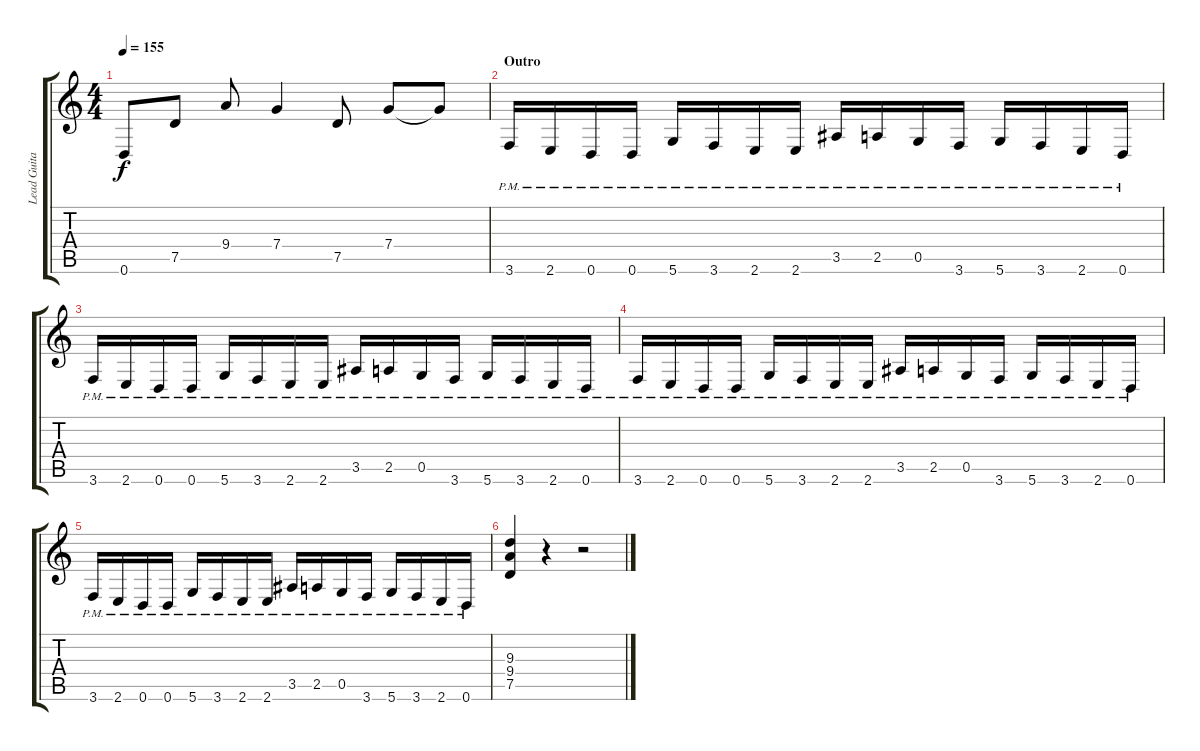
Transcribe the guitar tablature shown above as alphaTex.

\track ("Lead Guitar" "Lead Guita") {instrument distortionguitar}
\staff {score tabs}
\tuning (D4 A3 F3 C3 G2 D2) {hide}
\ts (4 4)
\tempo 155
\clef g2
\ks c
0.6.8{dy f} 7.5.8 9.4.8 7.4.4 7.5.8 7.4.8 7.4{t}.8 |
\section ("" "Outro")
3.6{pm}.16 2.6{pm}.16 0.6{pm}.16 0.6{pm}.16 5.6{pm}.16 3.6{pm}.16 2.6{pm}.16 2.6{pm}.16 3.5{pm}.16 2.5{pm}.16 0.5{pm}.16 3.6{pm}.16 5.6{pm}.16 3.6{pm}.16 2.6{pm}.16 0.6{pm}.16 |
3.6{pm}.16 2.6{pm}.16 0.6{pm}.16 0.6{pm}.16 5.6{pm}.16 3.6{pm}.16 2.6{pm}.16 2.6{pm}.16 3.5{pm}.16 2.5{pm}.16 0.5{pm}.16 3.6{pm}.16 5.6{pm}.16 3.6{pm}.16 2.6{pm}.16 0.6{pm}.16 |
3.6{pm}.16 2.6{pm}.16 0.6{pm}.16 0.6{pm}.16 5.6{pm}.16 3.6{pm}.16 2.6{pm}.16 2.6{pm}.16 3.5{pm}.16 2.5{pm}.16 0.5{pm}.16 3.6{pm}.16 5.6{pm}.16 3.6{pm}.16 2.6{pm}.16 0.6{pm}.16 |
3.6{pm}.16 2.6{pm}.16 0.6{pm}.16 0.6{pm}.16 5.6{pm}.16 3.6{pm}.16 2.6{pm}.16 2.6{pm}.16 3.5{pm}.16 2.5{pm}.16 0.5{pm}.16 3.6{pm}.16 5.6{pm}.16 3.6{pm}.16 2.6{pm}.16 0.6{pm}.16 |
(9.3 9.4 7.5).4 r.4 r.2
